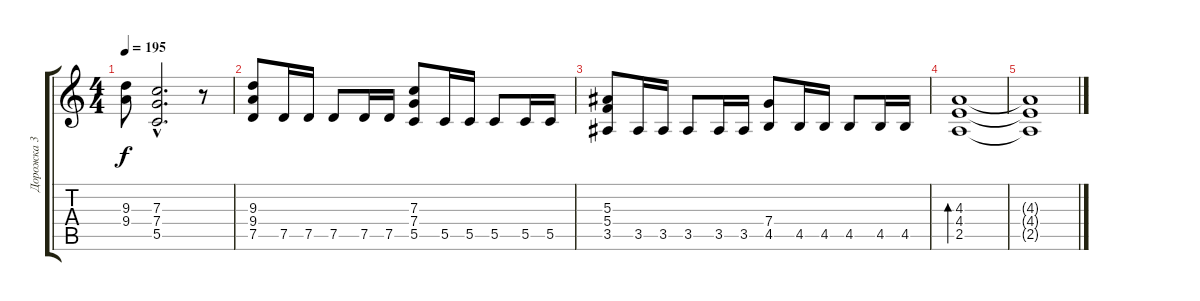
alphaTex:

\track ("Дорожка 3" "Дорожка 3") {instrument distortionguitar}
\staff {score tabs}
\tuning (D4 A3 F3 C3 G2 D2) {hide}
\ts (4 4)
\tempo 195
\clef g2
\ks c
(9.3{t} 9.4{t}).8{dy f} (7.3{hac} 7.4{hac} 5.5{hac}).2{d} r.8 |
(9.3 9.4 7.5).8 7.5.16 7.5.16 7.5.8 7.5.16 7.5.16 (7.3 7.4 5.5).8 5.5.16 5.5.16 5.5.8 5.5.16 5.5.16 |
(5.3 5.4 3.5).8 3.5.16 3.5.16 3.5.8 3.5.16 3.5.16 (7.4 4.5).8 4.5.16 4.5.16 4.5.8 4.5.16 4.5.16 |
(4.3 4.4 2.5).1{bd 60} |
(4.3{t} 4.4{t} 2.5{t}).1
